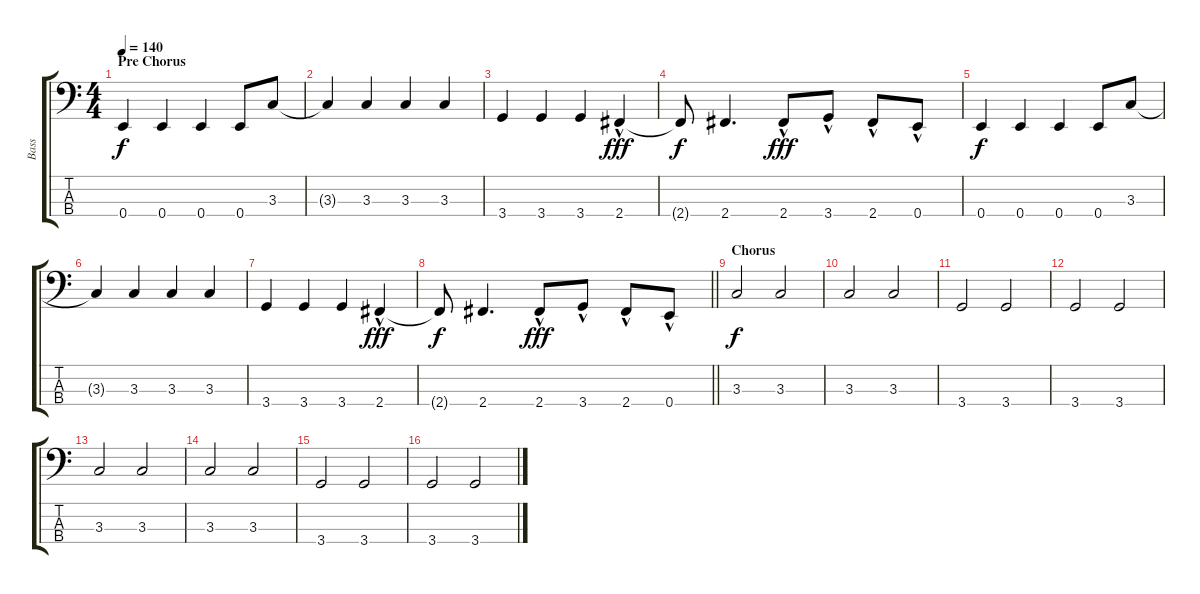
\track ("Bass" "Bass") {instrument electricbasspick}
\staff {score tabs}
\tuning (G2 D2 A1 E1) {hide}
\ts (4 4)
\section ("" "Pre Chorus")
\tempo 140
\clef f4
\ks c
0.4.4{dy f} 0.4.4 0.4.4 0.4.8 3.3.8 |
3.3{t}.4 3.3.4 3.3.4 3.3.4 |
3.4.4 3.4.4 3.4.4 2.4{hac}.4{dy fff} |
2.4{t}.8{dy f} 2.4.4{d} 2.4{hac}.8{dy fff} 3.4{hac}.8 2.4{hac}.8 0.4{hac}.8 |
0.4.4{dy f} 0.4.4 0.4.4 0.4.8 3.3.8 |
3.3{t}.4 3.3.4 3.3.4 3.3.4 |
3.4.4 3.4.4 3.4.4 2.4{hac}.4{dy fff} |
\barLineRight lightlight
2.4{t}.8{dy f} 2.4.4{d} 2.4{hac}.8{dy fff} 3.4{hac}.8 2.4{hac}.8 0.4{hac}.8 |
\section ("" "Chorus")
3.3.2{dy f} 3.3.2 |
3.3.2 3.3.2 |
3.4.2 3.4.2 |
3.4.2 3.4.2 |
3.3.2 3.3.2 |
3.3.2 3.3.2 |
3.4.2 3.4.2 |
3.4.2 3.4.2
